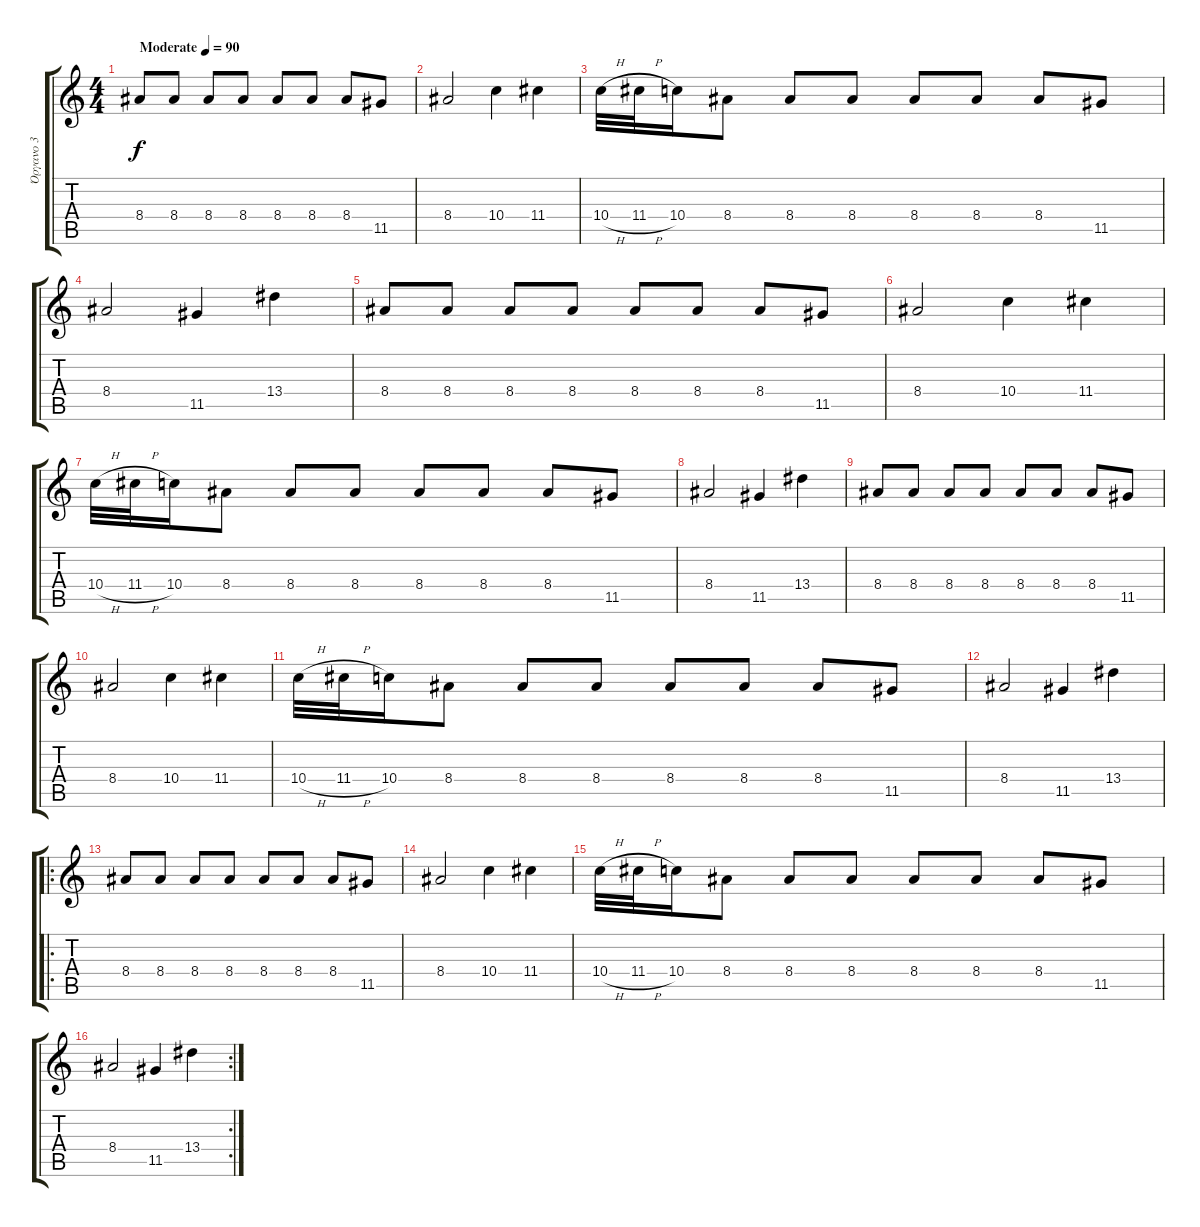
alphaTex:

\track ("Όργανο 3" "Όργανο 3") {instrument overdrivenguitar}
\staff {score tabs}
\tuning (E4 B3 G3 D3 A2 D2) {hide}
\ts (4 4)
\tempo (90 "Moderate")
\clef g2
\ks c
8.4.8{dy f instrument overdrivenguitar} 8.4.8 8.4.8 8.4.8 8.4.8 8.4.8 8.4.8 11.5.8 |
8.4.2 10.4.4 11.4.4 |
10.4{h}.32 11.4{h}.32 10.4.16 8.4.8 8.4.8 8.4.8 8.4.8 8.4.8 8.4.8 11.5.8 |
8.4.2 11.5.4 13.4.4 |
8.4.8 8.4.8 8.4.8 8.4.8 8.4.8 8.4.8 8.4.8 11.5.8 |
8.4.2 10.4.4 11.4.4 |
10.4{h}.32 11.4{h}.32 10.4.16 8.4.8 8.4.8 8.4.8 8.4.8 8.4.8 8.4.8 11.5.8 |
8.4.2 11.5.4 13.4.4 |
8.4.8 8.4.8 8.4.8 8.4.8 8.4.8 8.4.8 8.4.8 11.5.8 |
8.4.2 10.4.4 11.4.4 |
10.4{h}.32 11.4{h}.32 10.4.16 8.4.8 8.4.8 8.4.8 8.4.8 8.4.8 8.4.8 11.5.8 |
8.4.2 11.5.4 13.4.4 |
\ro
8.4.8 8.4.8 8.4.8 8.4.8 8.4.8 8.4.8 8.4.8 11.5.8 |
8.4.2 10.4.4 11.4.4 |
10.4{h}.32 11.4{h}.32 10.4.16 8.4.8 8.4.8 8.4.8 8.4.8 8.4.8 8.4.8 11.5.8 |
\rc 2
8.4.2 11.5.4 13.4.4
